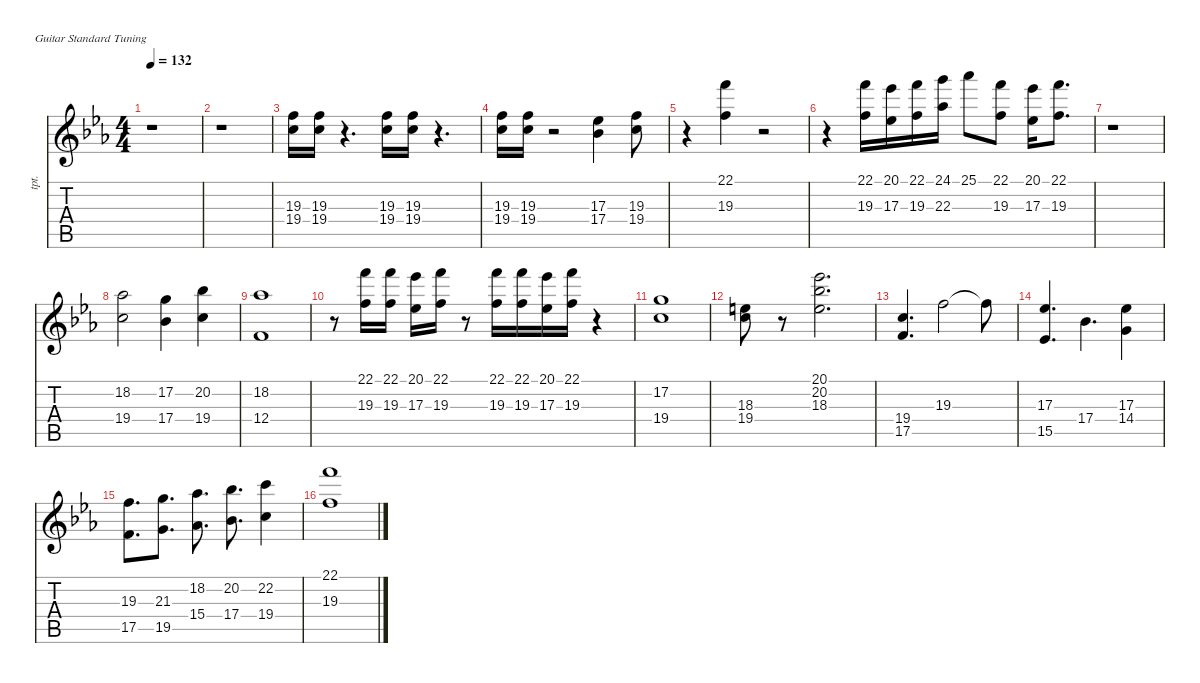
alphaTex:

\defaultSystemsLayout 4
\hideDynamics
\bracketExtendMode nobrackets
\track ("Brass" "tpt.") {instrument brasssection}
\staff {score tabs}
\tuning (E4 B3 G3 D3 A2 E2)
\displaytranspose 3
\ts (4 4)
\tempo 132
\clef g2
\ks eb
r.1{dy ff instrument brasssection} |
r.1 |
(19.3{acc forcenatural} 19.4{acc forcenatural}).16 (19.3{acc forcenatural} 19.4{acc forcenatural}).16 r.4{d} (19.3{acc forcenatural} 19.4{acc forcenatural}).16 (19.3{acc forcenatural} 19.4{acc forcenatural}).16 r.4{d} |
(19.3{acc forcenatural} 19.4{acc forcenatural}).16 (19.3{acc forcenatural} 19.4{acc forcenatural}).16 r.2 (17.3{acc b} 17.4{acc b}).4 (19.3{acc forcenatural} 19.4{acc forcenatural}).8 |
r.4 (22.1{acc forcenatural} 19.3{acc forcenatural}).4 r.2 |
r.4 (22.1{acc forcenatural} 19.3{acc forcenatural}).16 (20.1{acc b} 17.3{acc b}).16 (22.1{acc forcenatural} 19.3{acc forcenatural}).16 (24.1{acc forcenatural} 22.3{acc b}).16 25.1{acc b}.8 (22.1{acc forcenatural} 19.3{acc forcenatural}).8 (20.1{acc b} 17.3{acc b}).16 (22.1{acc forcenatural} 19.3{acc forcenatural}).8{d} |
r.1 |
(18.2{acc b} 19.4{acc forcenatural}).2 (17.2{acc forcenatural} 17.4{acc b}).4 (20.2{acc b} 19.4{acc forcenatural}).4 |
(18.2{acc b} 12.4{acc forcenatural}).1 |
r.8 (22.1{acc forcenatural} 19.3{acc forcenatural}).16 (22.1{acc forcenatural} 19.3{acc forcenatural}).16 (20.1{acc b} 17.3{acc b}).16 (22.1{acc forcenatural} 19.3{acc forcenatural}).16 r.8 (22.1{acc forcenatural} 19.3{acc forcenatural}).16 (22.1{acc forcenatural} 19.3{acc forcenatural}).16 (20.1{acc b} 17.3{acc b}).16 (22.1{acc forcenatural} 19.3{acc forcenatural}).16 r.4 |
(17.2{acc forcenatural} 19.4{acc forcenatural}).1 |
(18.3{acc forcenatural} 19.4{acc forcenatural}).8 r.8 (20.1{acc b} 20.2{acc b} 18.3{acc forcenatural}).2{d} |
(19.4{acc forcenatural} 17.5{acc forcenatural}).4{d} 19.3{acc forcenatural}.2 19.3{t acc forcenatural}.8{dy f} |
(17.3{acc b} 15.5{acc b}).4{d dy ff} 17.4{acc b}.4{d} (17.3{acc b} 14.4{acc forcenatural}).4 |
(19.3{acc forcenatural} 17.5{acc forcenatural}).8{d} (21.3{acc forcenatural} 19.5{acc forcenatural}).8{d} (18.2{acc b} 15.4{acc b}).8{d} (20.2{acc b} 17.4{acc b}).8{d} (22.2{acc forcenatural} 19.4{acc forcenatural}).4 |
(22.1{acc forcenatural} 19.3{acc forcenatural}).1
